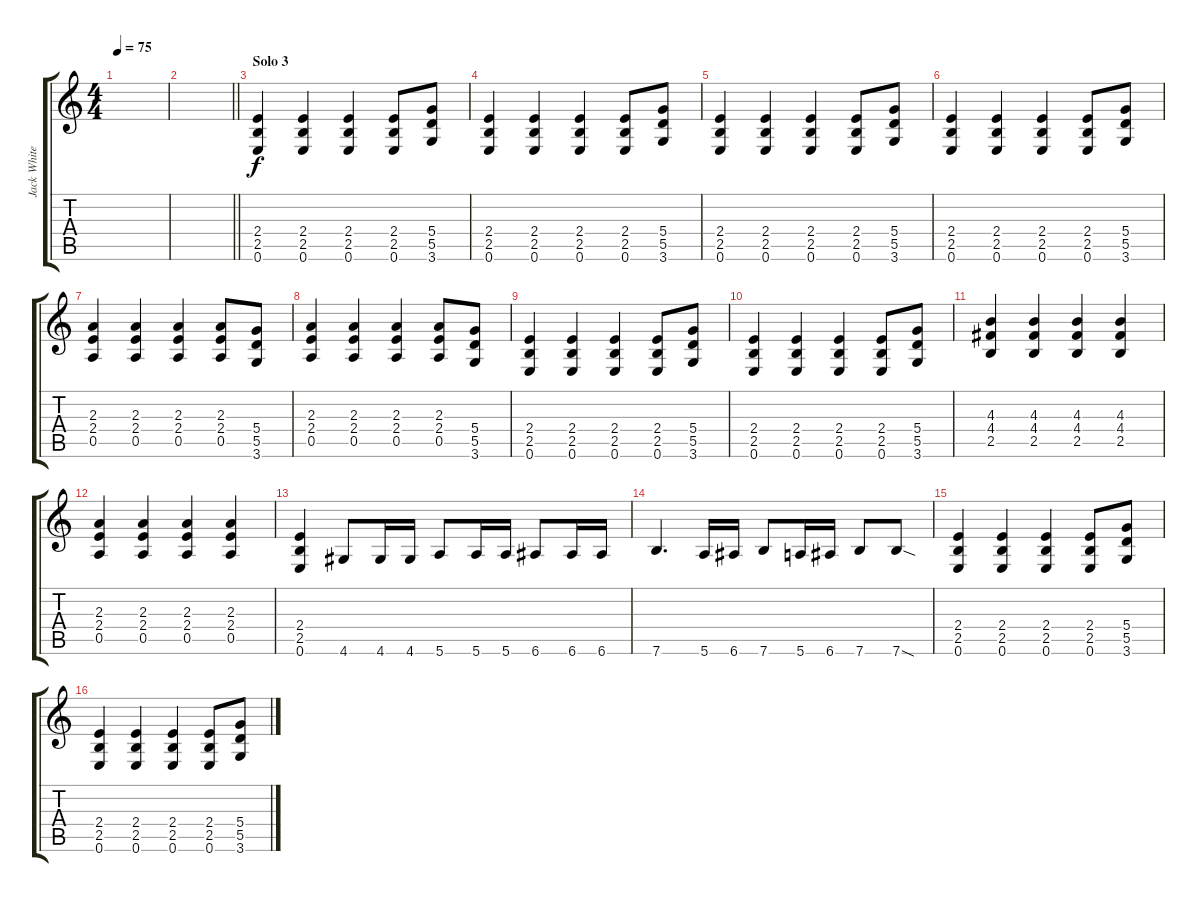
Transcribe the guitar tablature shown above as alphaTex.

\track ("Jack White" "Jack White") {instrument distortionguitar}
\staff {score tabs}
\tuning (E4 B3 G3 D3 A2 E2) {hide}
\ts (4 4)
\tempo 75
\clef g2
\ks c
|
\barLineRight lightlight
|
\section ("" "Solo 3")
(2.4 2.5 0.6).4 (2.4 2.5 0.6).4 (2.4 2.5 0.6).4 (2.4 2.5 0.6).8 (5.4 5.5 3.6).8 |
(2.4 2.5 0.6).4 (2.4 2.5 0.6).4 (2.4 2.5 0.6).4 (2.4 2.5 0.6).8 (5.4 5.5 3.6).8 |
(2.4 2.5 0.6).4 (2.4 2.5 0.6).4 (2.4 2.5 0.6).4 (2.4 2.5 0.6).8 (5.4 5.5 3.6).8 |
(2.4 2.5 0.6).4 (2.4 2.5 0.6).4 (2.4 2.5 0.6).4 (2.4 2.5 0.6).8 (5.4 5.5 3.6).8 |
(2.3 2.4 0.5).4 (2.3 2.4 0.5).4 (2.3 2.4 0.5).4 (2.3 2.4 0.5).8 (5.4 5.5 3.6).8 |
(2.3 2.4 0.5).4 (2.3 2.4 0.5).4 (2.3 2.4 0.5).4 (2.3 2.4 0.5).8 (5.4 5.5 3.6).8 |
(2.4 2.5 0.6).4 (2.4 2.5 0.6).4 (2.4 2.5 0.6).4 (2.4 2.5 0.6).8 (5.4 5.5 3.6).8 |
(2.4 2.5 0.6).4 (2.4 2.5 0.6).4 (2.4 2.5 0.6).4 (2.4 2.5 0.6).8 (5.4 5.5 3.6).8 |
(4.3 4.4 2.5).4 (4.3 4.4 2.5).4 (4.3 4.4 2.5).4 (4.3 4.4 2.5).4 |
(2.3 2.4 0.5).4 (2.3 2.4 0.5).4 (2.3 2.4 0.5).4 (2.3 2.4 0.5).4 |
(2.4 2.5 0.6).4 4.6.8 4.6.16 4.6.16 5.6.8 5.6.16 5.6.16 6.6.8 6.6.16 6.6.16 |
7.6.4{d} 5.6.16 6.6.16 7.6.8 5.6.16 6.6.16 7.6.8 7.6{sod}.8 |
(2.4 2.5 0.6).4 (2.4 2.5 0.6).4 (2.4 2.5 0.6).4 (2.4 2.5 0.6).8 (5.4 5.5 3.6).8 |
(2.4 2.5 0.6).4 (2.4 2.5 0.6).4 (2.4 2.5 0.6).4 (2.4 2.5 0.6).8 (5.4 5.5 3.6).8
